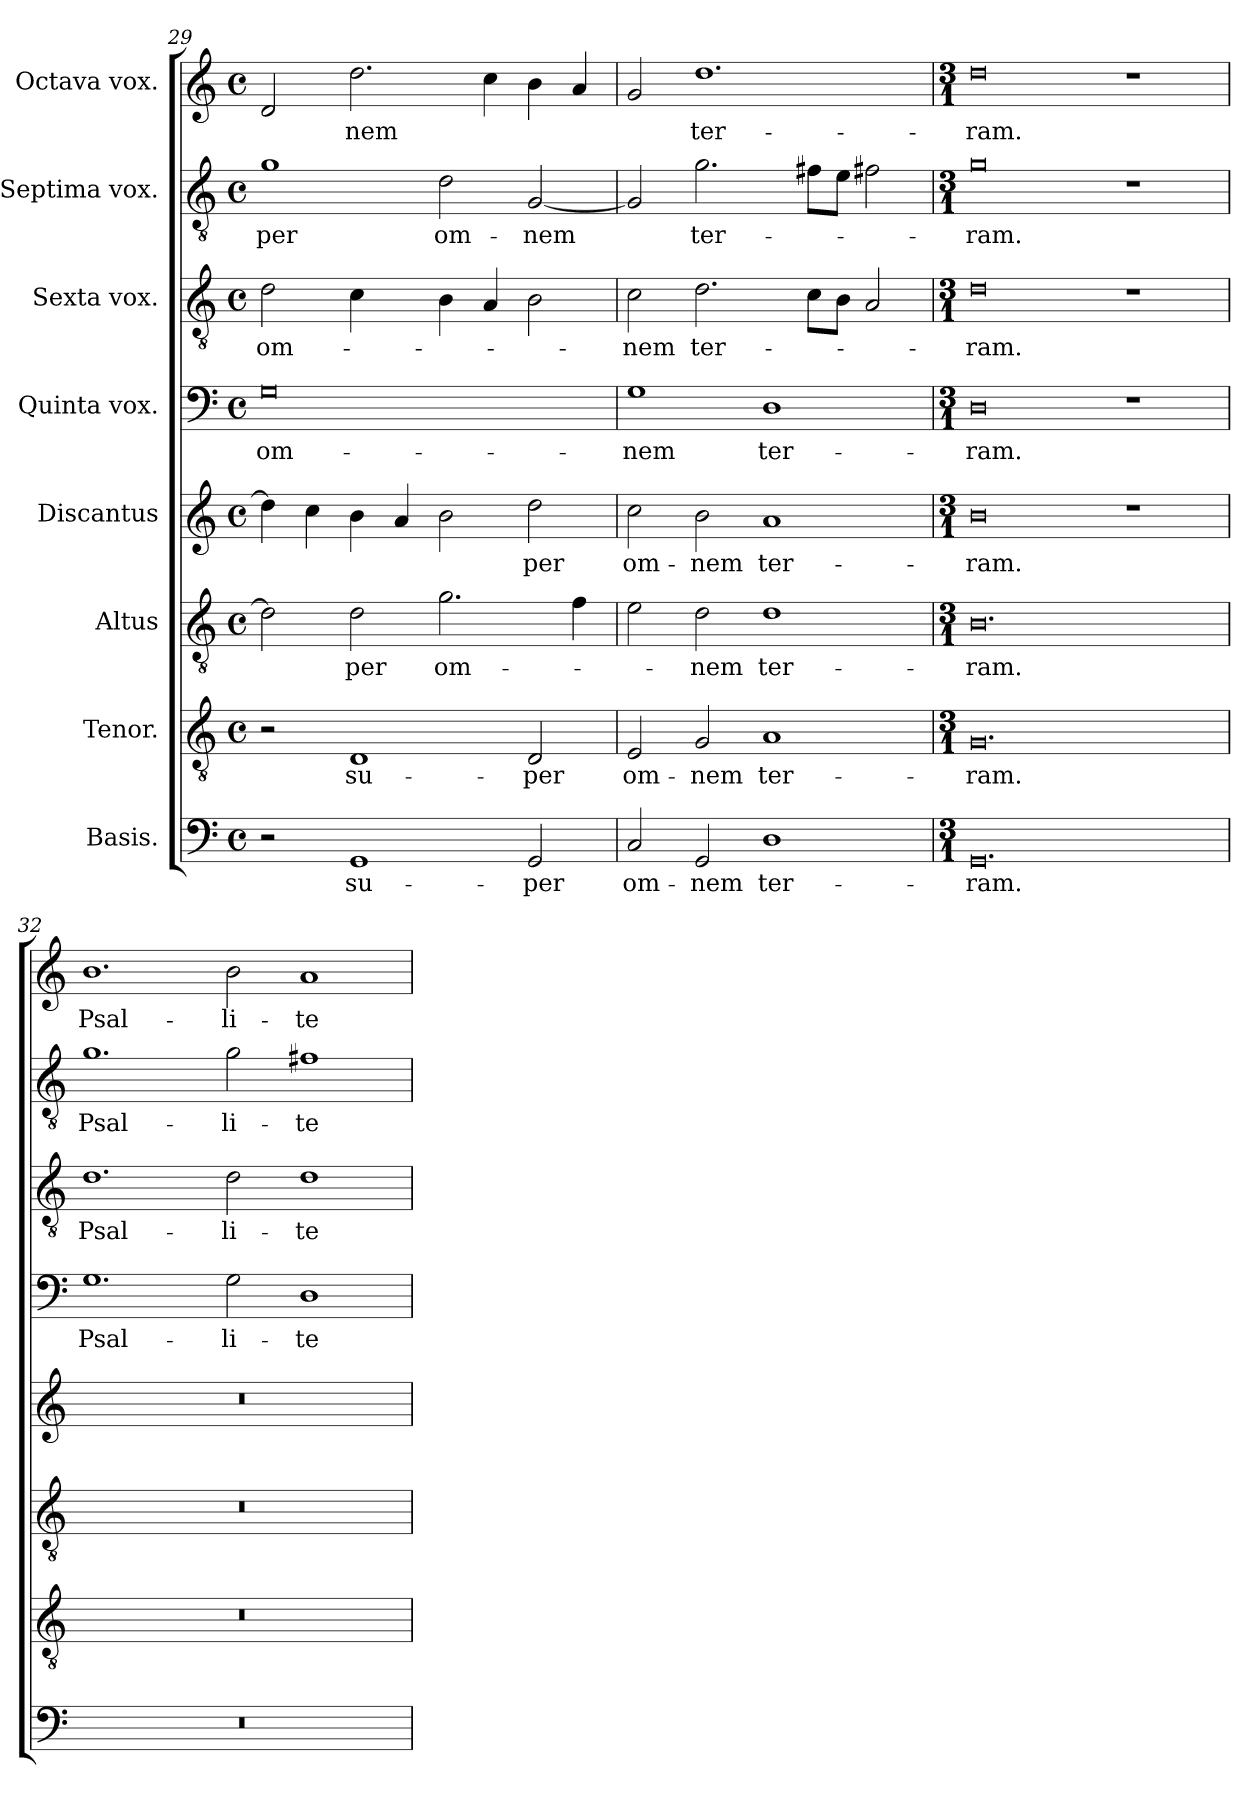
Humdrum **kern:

**kern	**text	**kern	**text	**kern	**text	**kern	**text	**kern	**text	**kern	**text	**kern	**text	**kern	**text
*part8	*part8	*part7	*part7	*part6	*part6	*part5	*part5	*part4	*part4	*part3	*part3	*part2	*part2	*part1	*part1
*staff8	*staff8	*staff7	*staff7	*staff6	*staff6	*staff5	*staff5	*staff4	*staff4	*staff3	*staff3	*staff2	*staff2	*staff1	*staff1
*I"Basis.	*	*I"Tenor.	*	*I"Altus	*	*I"Discantus	*	*I"Quinta vox.	*	*I"Sexta vox.	*	*I"Septima vox.	*	*I"Octava vox.	*
!!LO:LB:g=z
*clefF4	*	*clefGv2	*	*clefGv2	*	*clefG2	*	*clefF4	*	*clefGv2	*	*clefGv2	*	*clefG2	*
*k[]	*	*k[]	*	*k[]	*	*k[]	*	*k[]	*	*k[]	*	*k[]	*	*k[]	*
*M4/2	*	*M4/2	*	*M4/2	*	*M4/2	*	*M4/2	*	*M4/2	*	*M4/2	*	*M4/2	*
*met(c)	*	*met(c)	*	*met(c)	*	*met(c)	*	*met(c)	*	*met(c)	*	*met(c)	*	*met(c)	*
=29	=29	=29	=29	=29	=29	=29	=29	=29	=29	=29	=29	=29	=29	=29	=29
!	!	!	!	!	!	!	!	!	!LO:LY:b	!	!LO:LY:b	!	!LO:LY:b	!	!
2r	.	2r	.	2d\]	.	4dd\]	.	0G	om-	2d\	om-	1g	-per	2d/	.
.	.	.	.	.	.	4cc\	.	.	.	.	.	.	.	.	.
!	!LO:LY:b	!	!LO:LY:b	!	!LO:LY:b	!	!	!	!	!	!	!	!	!	!LO:LY:b
1GG	su-	1D	su-	2d\	-per	4b\	.	.	.	4c\	.	.	.	2.dd\	-nem
.	.	.	.	.	.	4a/	.	.	.	4ryy	.	.	.	.	.
!	!	!	!	!	!LO:LY:b	!	!	!	!	!	!	!	!LO:LY:b	!	!
.	.	.	.	2.g\	om-	2b\	.	.	.	4B\	.	2d\	om-	.	.
.	.	.	.	.	.	.	.	.	.	4A/	.	.	.	4cc\	.
!	!LO:LY:b	!	!LO:LY:b	!	!	!	!LO:LY:b	!	!	!	!	!	!LO:LY:b	!	!
2GG/	-per	2D/	-per	.	.	2dd\	-per	.	.	2B\	.	[2G/	-nem	4b\	.
.	.	.	.	4f\	.	.	.	.	.	.	.	.	.	4a/	.
=30	=30	=30	=30	=30	=30	=30	=30	=30	=30	=30	=30	=30	=30	=30	=30
!	!LO:LY:b	!	!LO:LY:b	!	!	!	!LO:LY:b	!	!LO:LY:b	!	!LO:LY:b	!	!	!	!
2C/	om-	2E/	om-	2e\	.	2cc\	om-	1G	-nem	2c\	-nem	2G/]	.	2g/	.
!	!LO:LY:b	!	!LO:LY:b	!	!LO:LY:b	!	!LO:LY:b	!	!	!	!LO:LY:b	!	!LO:LY:b	!	!LO:LY:b
2GG/	-nem	2G/	-nem	2d\	-nem	2b\	-nem	.	.	2.d\	ter-	2.g\	ter-	1.dd	ter-
!	!LO:LY:b	!	!LO:LY:b	!	!LO:LY:b	!	!LO:LY:b	!	!LO:LY:b	!	!	!	!	!	!
1D	ter-	1A	ter-	1d	ter-	1a	ter-	1D	ter-	.	.	.	.	.	.
.	.	.	.	.	.	.	.	.	.	8c\L	.	8f#X\L	.	.	.
.	.	.	.	.	.	.	.	.	.	8B\J	.	8e\J	.	.	.
.	.	.	.	.	.	.	.	.	.	2A/	.	2f#X\	.	.	.
=31	=31	=31	=31	=31	=31	=31	=31	=31	=31	=31	=31	=31	=31	=31	=31
*M3/1	*	*M3/1	*	*M3/1	*	*M3/1	*	*M3/1	*	*M3/1	*	*M3/1	*	*M3/1	*
!	!LO:LY:b	!	!LO:LY:b	!	!LO:LY:b	!	!LO:LY:b	!	!LO:LY:b	!	!LO:LY:b	!	!LO:LY:b	!	!LO:LY:b
0.GG	-ram.	0.G	-ram.	0.B	-ram.	0b	-ram.	0D	-ram.	0d	-ram.	0g	-ram.	0dd	-ram.
.	.	.	.	.	.	1r	.	1r	.	1r	.	1r	.	1r	.
=32	=32	=32	=32	=32	=32	=32	=32	=32	=32	=32	=32	=32	=32	=32	=32
!	!	!	!	!	!	!	!	!	!LO:LY:b	!	!LO:LY:b	!	!LO:LY:b	!	!LO:LY:b
0.r	.	0.r	.	0.r	.	0.r	.	1.G	Psal-	1.d	Psal-	1.g	Psal-	1.b	Psal-
!	!	!	!	!	!	!	!	!	!LO:LY:b	!	!LO:LY:b	!	!LO:LY:b	!	!LO:LY:b
.	.	.	.	.	.	.	.	2G\	-li-	2d\	-li-	2g\	-li-	2b\	-li-
!	!	!	!	!	!	!	!	!	!LO:LY:b	!	!LO:LY:b	!	!LO:LY:b	!	!LO:LY:b
.	.	.	.	.	.	.	.	1D	-te	1d	-te	1f#X	-te	1a	-te
=	=	=	=	=	=	=	=	=	=	=	=	=	=	=	=
*-	*-	*-	*-	*-	*-	*-	*-	*-	*-	*-	*-	*-	*-	*-	*-
